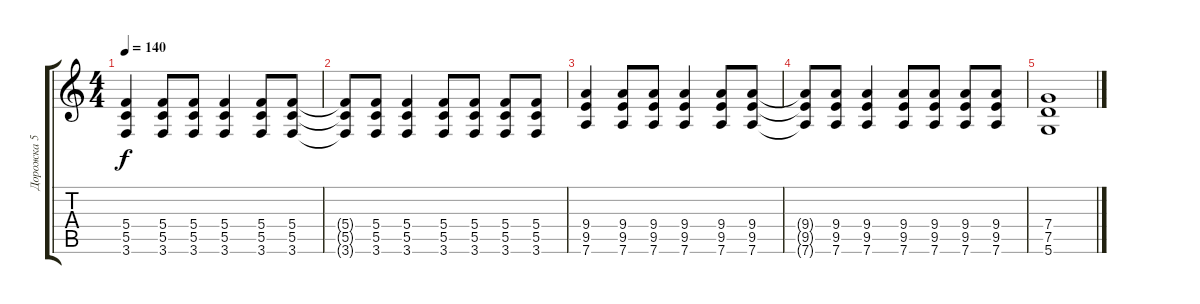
\track ("Дорожка 5" "Дорожка 5") {instrument acousticguitarsteel}
\staff {score tabs}
\tuning (D4 A3 F3 C3 G2 D2) {hide}
\ts (4 4)
\tempo 140
\clef g2
\ks c
(5.4 5.5 3.6).4{dy f} (5.4 5.5 3.6).8 (5.4 5.5 3.6).8 (5.4 5.5 3.6).4 (5.4 5.5 3.6).8 (5.4 5.5 3.6).8 |
(5.4{t} 5.5{t} 3.6{t}).8 (5.4 5.5 3.6).8 (5.4 5.5 3.6).4 (5.4 5.5 3.6).8 (5.4 5.5 3.6).8 (5.4 5.5 3.6).8 (5.4 5.5 3.6).8 |
(9.4 9.5 7.6).4 (9.4 9.5 7.6).8 (9.4 9.5 7.6).8 (9.4 9.5 7.6).4 (9.4 9.5 7.6).8 (9.4 9.5 7.6).8 |
(9.4{t} 9.5{t} 7.6{t}).8 (9.4 9.5 7.6).8 (9.4 9.5 7.6).4 (9.4 9.5 7.6).8 (9.4 9.5 7.6).8 (9.4 9.5 7.6).8 (9.4 9.5 7.6).8 |
(7.4 7.5 5.6).1
